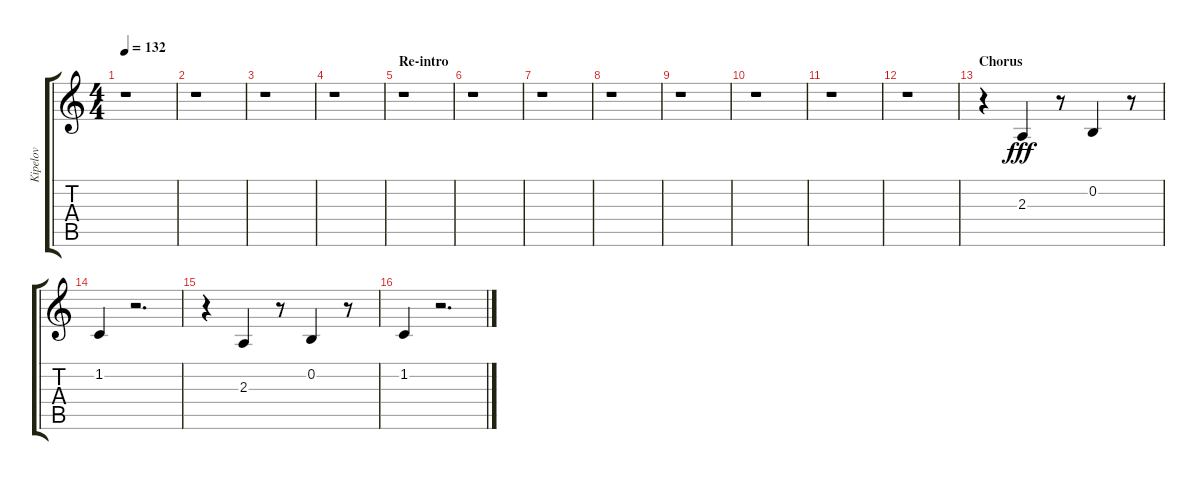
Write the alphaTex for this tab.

\track ("Kipelov" "Kipelov") {instrument tenorsax}
\staff {score tabs}
\tuning (E4 B3 G3 D3 A2 E2) {hide}
\ts (4 4)
\tempo 132
\clef g2
\ks c
r.1{dy fff} |
r.1 |
r.1 |
r.1 |
\section ("" "Re-intro")
r.1 |
r.1 |
r.1 |
r.1 |
r.1 |
r.1 |
r.1 |
r.1 |
\section ("" "Chorus")
r.4 2.3.4 r.8 0.2.4 r.8 |
1.2.4 r.2{d} |
r.4 2.3.4 r.8 0.2.4 r.8 |
1.2.4 r.2{d}
